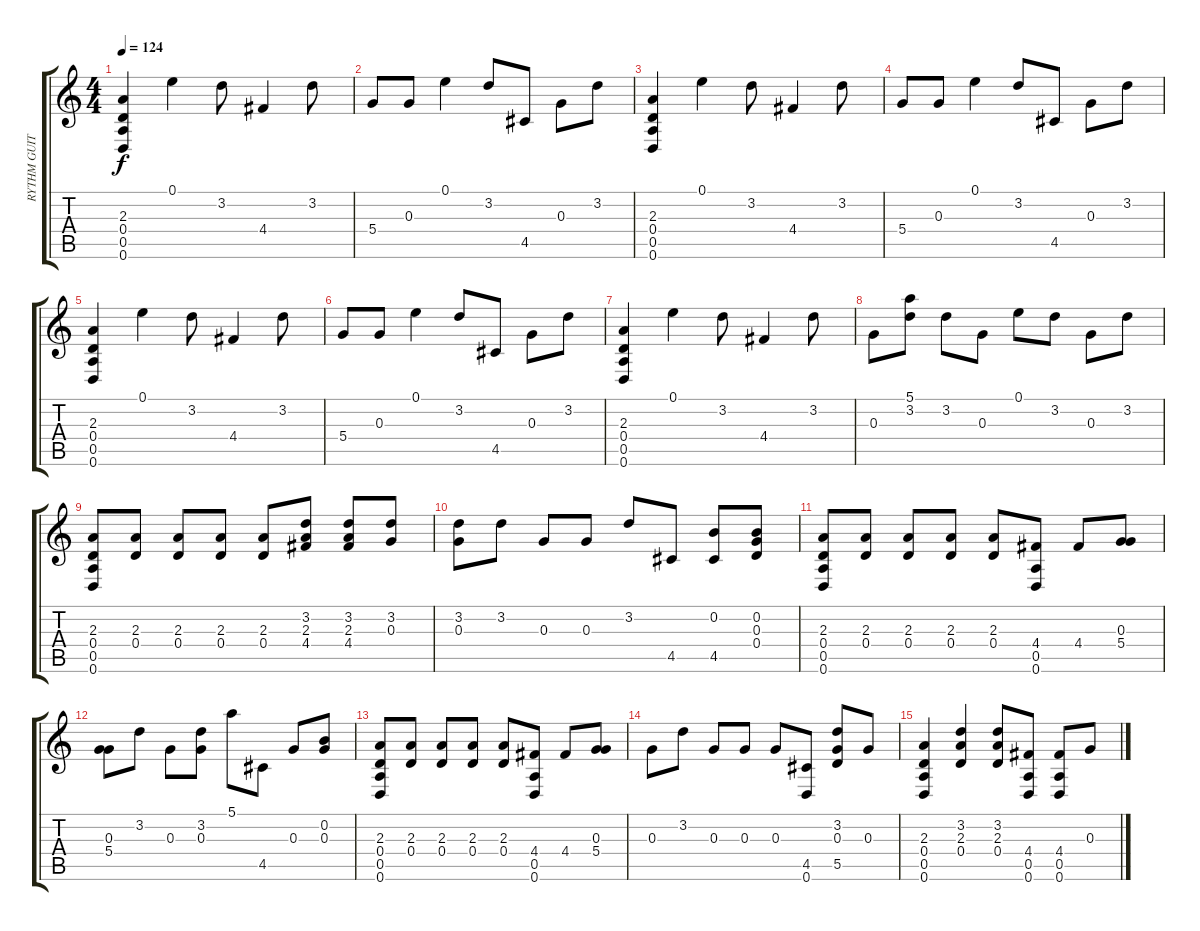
\track ("RYTHM GUITAR" "RYTHM GUIT") {instrument acousticguitarnylon}
\staff {score tabs}
\tuning (E4 B3 G3 D3 A2 D2) {hide}
\ts (4 4)
\tempo 124
\clef g2
\ks c
(2.3 0.4 0.5 0.6).4{dy f} 0.1.4 3.2.8 4.4.4 3.2.8 |
5.4.8 0.3.8 0.1.4 3.2.8 4.5.8 0.3.8 3.2.8 |
(2.3 0.4 0.5 0.6).4 0.1.4 3.2.8 4.4.4 3.2.8 |
5.4.8 0.3.8 0.1.4 3.2.8 4.5.8 0.3.8 3.2.8 |
(2.3 0.4 0.5 0.6).4 0.1.4 3.2.8 4.4.4 3.2.8 |
5.4.8 0.3.8 0.1.4 3.2.8 4.5.8 0.3.8 3.2.8 |
(2.3 0.4 0.5 0.6).4 0.1.4 3.2.8 4.4.4 3.2.8 |
0.3.8 (5.1 3.2).8 3.2.8 0.3.8 0.1.8 3.2.8 0.3.8 3.2.8 |
(2.3 0.4 0.5 0.6).8 (2.3 0.4).8 (2.3 0.4).8 (2.3 0.4).8 (2.3 0.4).8 (3.2 2.3 4.4).8 (3.2 2.3 4.4).8 (3.2 0.3).8 |
(3.2 0.3).8 3.2.8 0.3.8 0.3.8 3.2.8 4.5.8 (0.2 4.5).8 (0.2 0.3 0.4).8 |
(2.3 0.4 0.5 0.6).8 (2.3 0.4).8 (2.3 0.4).8 (2.3 0.4).8 (2.3 0.4).8 (4.4 0.5 0.6).8 4.4.8 (0.3 5.4).8 |
(0.3 5.4).8 3.2.8 0.3.8 (3.2 0.3).8 5.1.8 4.5.8 0.3.8 (0.2 0.3).8 |
(2.3 0.4 0.5 0.6).8 (2.3 0.4).8 (2.3 0.4).8 (2.3 0.4).8 (2.3 0.4).8 (4.4 0.5 0.6).8 4.4.8 (0.3 5.4).8 |
0.3.8 3.2.8 0.3.8 0.3.8 0.3.8 (4.5 0.6).8 (3.2 0.3 5.5).8 0.3.8 |
(2.3 0.4 0.5 0.6).4 (3.2 2.3 0.4).4 (3.2 2.3 0.4).8 (4.4 0.5 0.6).8 (4.4 0.5 0.6).8 0.3.8
